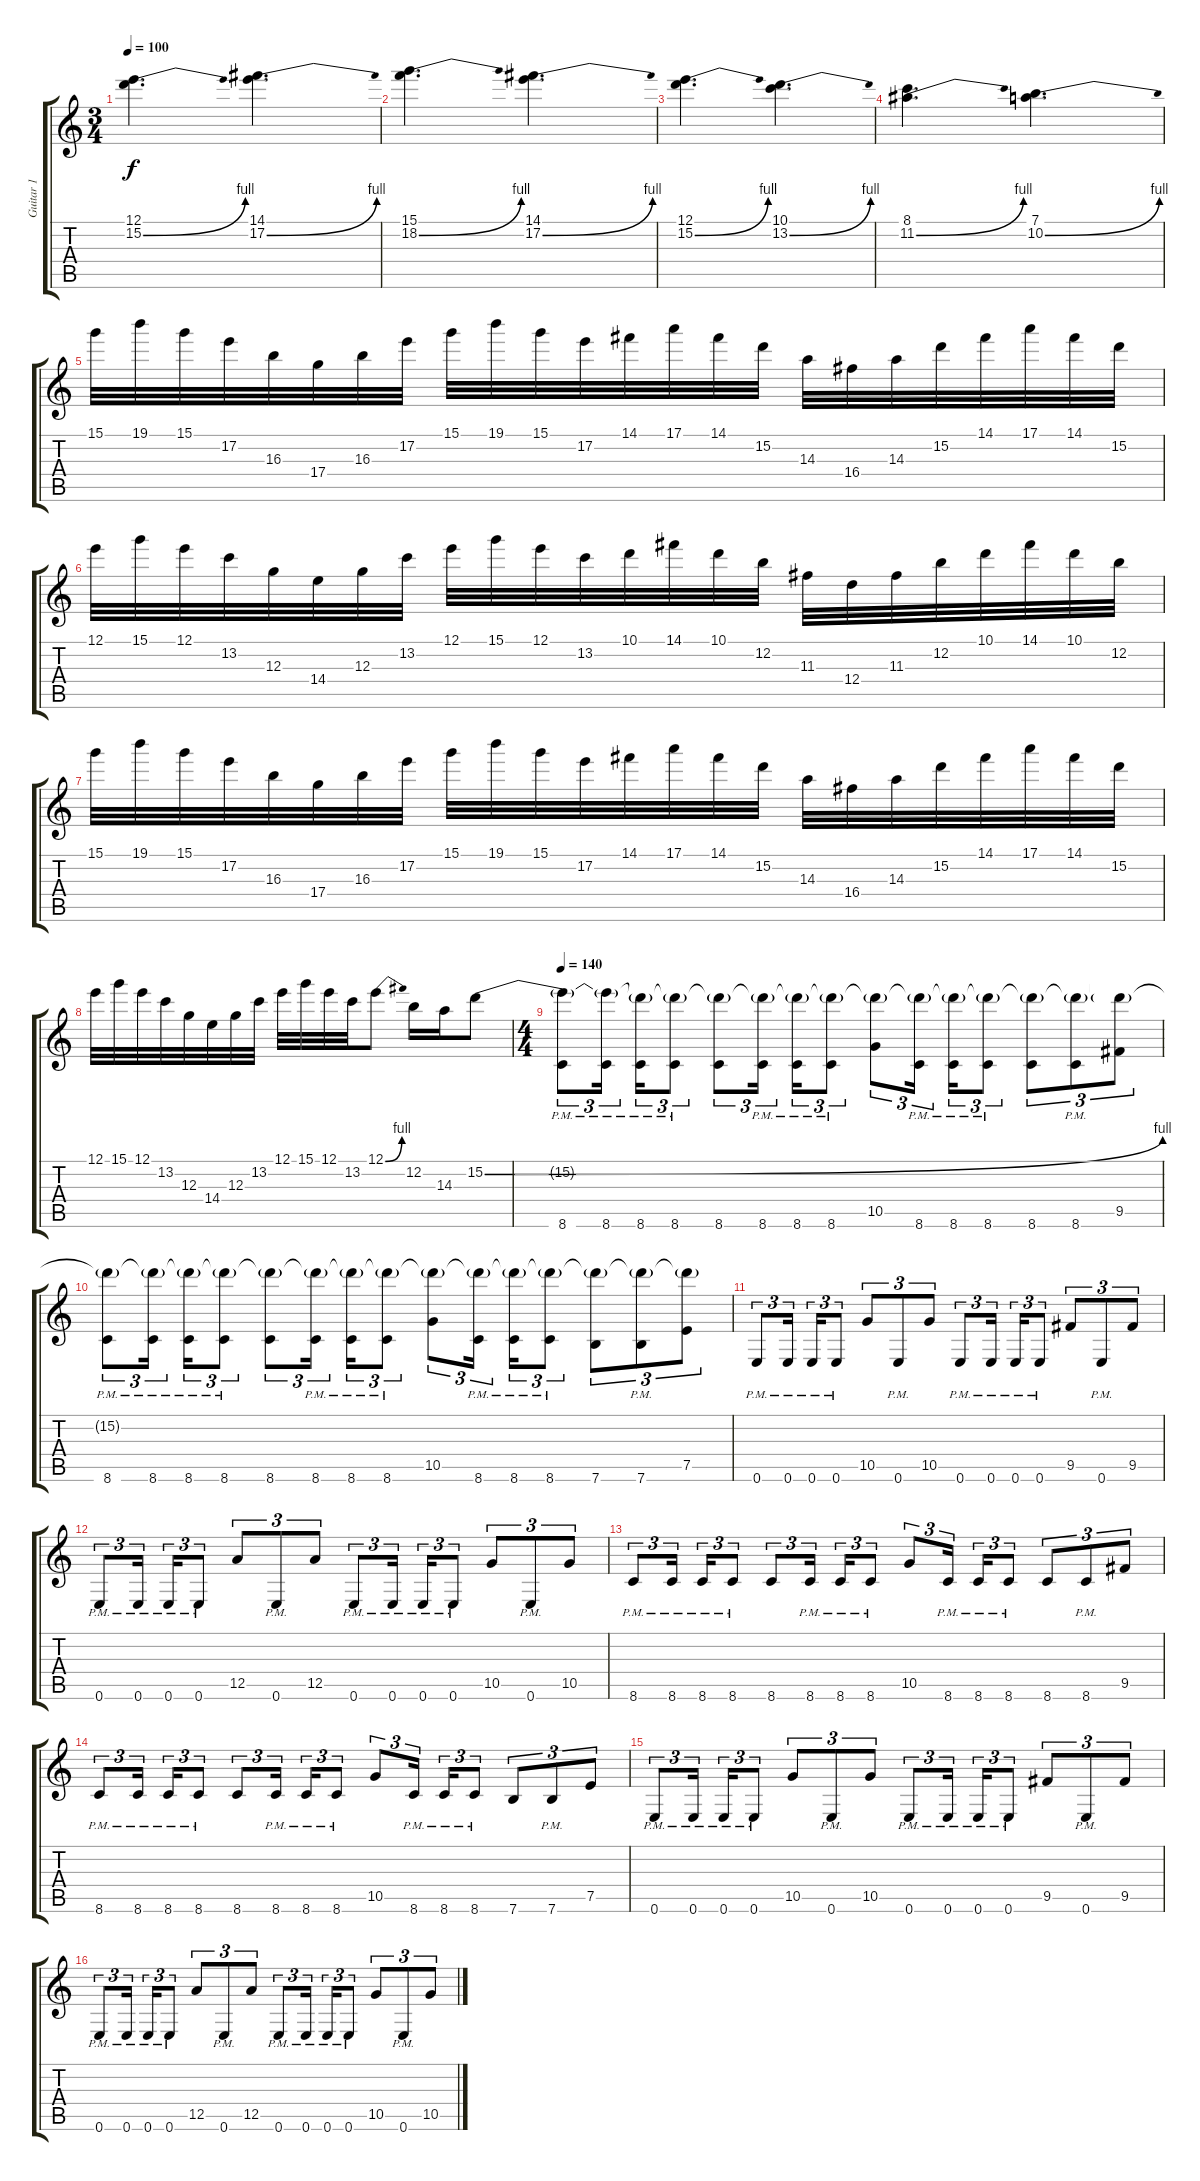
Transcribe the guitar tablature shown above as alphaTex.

\track ("Guitar 1" "Guitar 1") {instrument distortionguitar}
\staff {score tabs}
\tuning (E4 B3 G3 D3 A2 E2) {hide}
\ts (3 4)
\tempo 100
\clef g2
\ks c
(12.1 15.2{be (bend 0 0 60 4)}).4{d dy f} (14.1 17.2{be (bend 0 0 60 4)}).4{d} |
(15.1 18.2{be (bend 0 0 60 4)}).4{d} (14.1 17.2{be (bend 0 0 60 4)}).4{d} |
(12.1 15.2{be (bend 0 0 60 4)}).4{d} (10.1 13.2{be (bend 0 0 60 4)}).4{d} |
(8.1 11.2{be (bend 0 0 60 4)}).4{d} (7.1 10.2{be (bend 0 0 60 4)}).4{d} |
15.1.32 19.1.32 15.1.32 17.2.32 16.3.32 17.4.32 16.3.32 17.2.32 15.1.32 19.1.32 15.1.32 17.2.32 14.1.32 17.1.32 14.1.32 15.2.32 14.3.32 16.4.32 14.3.32 15.2.32 14.1.32 17.1.32 14.1.32 15.2.32 |
12.1.32 15.1.32 12.1.32 13.2.32 12.3.32 14.4.32 12.3.32 13.2.32 12.1.32 15.1.32 12.1.32 13.2.32 10.1.32 14.1.32 10.1.32 12.2.32 11.3.32 12.4.32 11.3.32 12.2.32 10.1.32 14.1.32 10.1.32 12.2.32 |
15.1.32 19.1.32 15.1.32 17.2.32 16.3.32 17.4.32 16.3.32 17.2.32 15.1.32 19.1.32 15.1.32 17.2.32 14.1.32 17.1.32 14.1.32 15.2.32 14.3.32 16.4.32 14.3.32 15.2.32 14.1.32 17.1.32 14.1.32 15.2.32 |
12.1.32 15.1.32 12.1.32 13.2.32 12.3.32 14.4.32 12.3.32 13.2.32 12.1.32 15.1.32 12.1.32 13.2.32 12.1{be (bend 0 0 60 4)}.8 12.2.16 14.3.16 15.2{be (bend 0 0 60 4)}.8 |
\ts (4 4)
\tempo 140
(15.2{t} 8.6{pm}).8{tu (3 2)} (15.2{t} 8.6{pm}).16{tu (3 2) beam splitsecondary} (15.2{t} 8.6{pm}).16{tu (3 2)} (15.2{t} 8.6{pm}).8{tu (3 2)} (15.2{t} 8.6).8{tu (3 2)} (15.2{t} 8.6{pm}).16{tu (3 2) beam splitsecondary} (15.2{t} 8.6{pm}).16{tu (3 2)} (15.2{t} 8.6{pm}).8{tu (3 2)} (15.2{t} 10.5).8{tu (3 2)} (15.2{t} 8.6{pm}).16{tu (3 2) beam splitsecondary} (15.2{t} 8.6{pm}).16{tu (3 2)} (15.2{t} 8.6{pm}).8{tu (3 2)} (15.2{t} 8.6).8{tu (3 2)} (15.2{t} 8.6{pm}).8{tu (3 2)} (15.2{t} 9.5).8{tu (3 2)} |
(15.2{t} 8.6{pm}).8{tu (3 2)} (15.2{t} 8.6{pm}).16{tu (3 2) beam splitsecondary} (15.2{t} 8.6{pm}).16{tu (3 2)} (15.2{t} 8.6{pm}).8{tu (3 2)} (15.2{t} 8.6).8{tu (3 2)} (15.2{t} 8.6{pm}).16{tu (3 2) beam splitsecondary} (15.2{t} 8.6{pm}).16{tu (3 2)} (15.2{t} 8.6{pm}).8{tu (3 2)} (15.2{t} 10.5).8{tu (3 2)} (15.2{t} 8.6{pm}).16{tu (3 2) beam splitsecondary} (15.2{t} 8.6{pm}).16{tu (3 2)} (15.2{t} 8.6{pm}).8{tu (3 2)} (15.2{t} 7.6).8{tu (3 2)} (15.2{t} 7.6{pm}).8{tu (3 2)} (15.2{t} 7.5).8{tu (3 2)} |
0.6{pm}.8{tu (3 2)} 0.6{pm}.16{tu (3 2) beam splitsecondary} 0.6{pm}.16{tu (3 2)} 0.6{pm}.8{tu (3 2)} 10.5.8{tu (3 2)} 0.6{pm}.8{tu (3 2)} 10.5.8{tu (3 2)} 0.6{pm}.8{tu (3 2)} 0.6{pm}.16{tu (3 2) beam splitsecondary} 0.6{pm}.16{tu (3 2)} 0.6{pm}.8{tu (3 2)} 9.5.8{tu (3 2)} 0.6{pm}.8{tu (3 2)} 9.5.8{tu (3 2)} |
0.6{pm}.8{tu (3 2)} 0.6{pm}.16{tu (3 2) beam splitsecondary} 0.6{pm}.16{tu (3 2)} 0.6{pm}.8{tu (3 2)} 12.5.8{tu (3 2)} 0.6{pm}.8{tu (3 2)} 12.5.8{tu (3 2)} 0.6{pm}.8{tu (3 2)} 0.6{pm}.16{tu (3 2) beam splitsecondary} 0.6{pm}.16{tu (3 2)} 0.6{pm}.8{tu (3 2)} 10.5.8{tu (3 2)} 0.6{pm}.8{tu (3 2)} 10.5.8{tu (3 2)} |
8.6{pm}.8{tu (3 2)} 8.6{pm}.16{tu (3 2) beam splitsecondary} 8.6{pm}.16{tu (3 2)} 8.6{pm}.8{tu (3 2)} 8.6.8{tu (3 2)} 8.6{pm}.16{tu (3 2) beam splitsecondary} 8.6{pm}.16{tu (3 2)} 8.6{pm}.8{tu (3 2)} 10.5.8{tu (3 2)} 8.6{pm}.16{tu (3 2) beam splitsecondary} 8.6{pm}.16{tu (3 2)} 8.6{pm}.8{tu (3 2)} 8.6.8{tu (3 2)} 8.6{pm}.8{tu (3 2)} 9.5.8{tu (3 2)} |
8.6{pm}.8{tu (3 2)} 8.6{pm}.16{tu (3 2) beam splitsecondary} 8.6{pm}.16{tu (3 2)} 8.6{pm}.8{tu (3 2)} 8.6.8{tu (3 2)} 8.6{pm}.16{tu (3 2) beam splitsecondary} 8.6{pm}.16{tu (3 2)} 8.6{pm}.8{tu (3 2)} 10.5.8{tu (3 2)} 8.6{pm}.16{tu (3 2) beam splitsecondary} 8.6{pm}.16{tu (3 2)} 8.6{pm}.8{tu (3 2)} 7.6.8{tu (3 2)} 7.6{pm}.8{tu (3 2)} 7.5.8{tu (3 2)} |
0.6{pm}.8{tu (3 2)} 0.6{pm}.16{tu (3 2) beam splitsecondary} 0.6{pm}.16{tu (3 2)} 0.6{pm}.8{tu (3 2)} 10.5.8{tu (3 2)} 0.6{pm}.8{tu (3 2)} 10.5.8{tu (3 2)} 0.6{pm}.8{tu (3 2)} 0.6{pm}.16{tu (3 2) beam splitsecondary} 0.6{pm}.16{tu (3 2)} 0.6{pm}.8{tu (3 2)} 9.5.8{tu (3 2)} 0.6{pm}.8{tu (3 2)} 9.5.8{tu (3 2)} |
0.6{pm}.8{tu (3 2)} 0.6{pm}.16{tu (3 2) beam splitsecondary} 0.6{pm}.16{tu (3 2)} 0.6{pm}.8{tu (3 2)} 12.5.8{tu (3 2)} 0.6{pm}.8{tu (3 2)} 12.5.8{tu (3 2)} 0.6{pm}.8{tu (3 2)} 0.6{pm}.16{tu (3 2) beam splitsecondary} 0.6{pm}.16{tu (3 2)} 0.6{pm}.8{tu (3 2)} 10.5.8{tu (3 2)} 0.6{pm}.8{tu (3 2)} 10.5.8{tu (3 2)}
